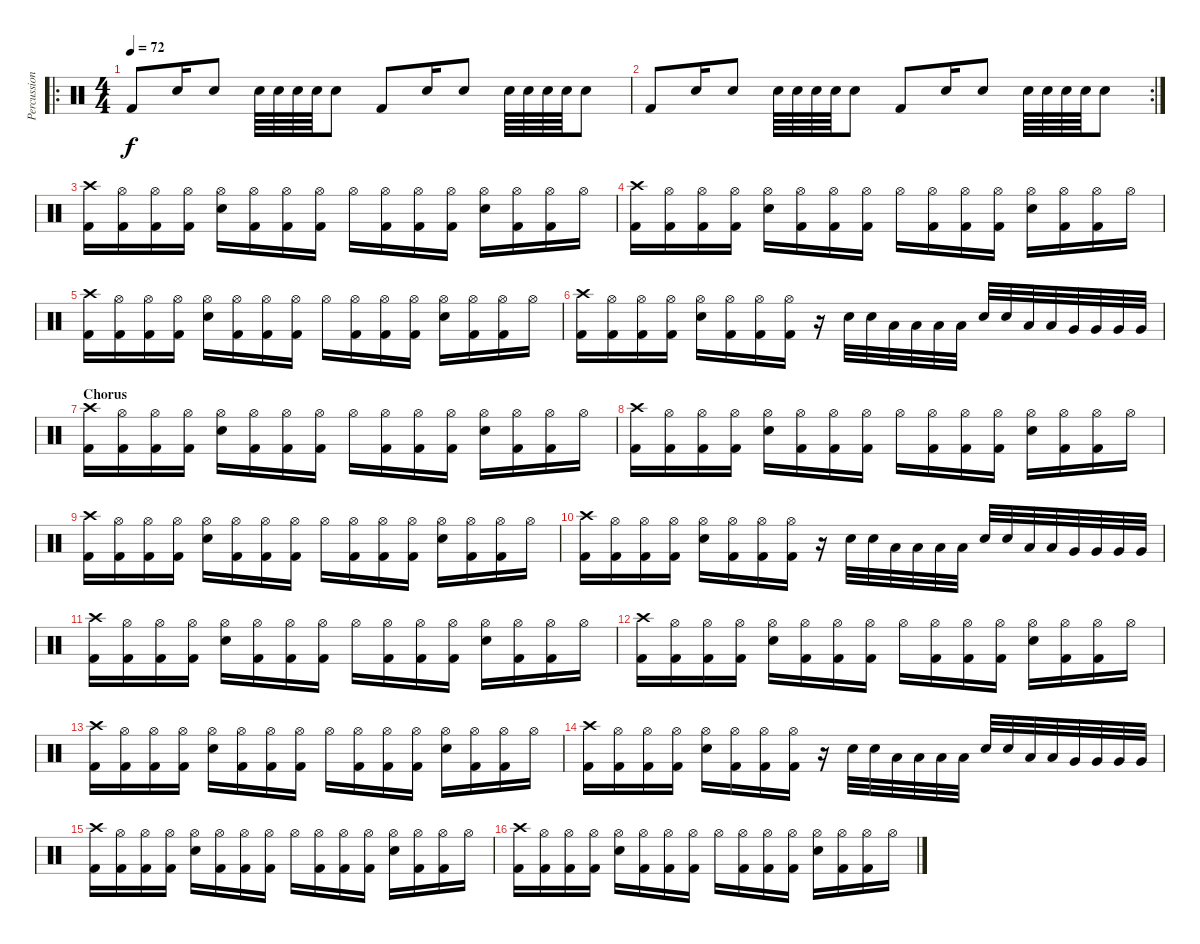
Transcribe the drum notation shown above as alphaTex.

\track ("Percussion" "Percussion") {instrument percussion}
\staff {score}
\articulation defaults
\ro
\ts (4 4)
\tempo 72
\clef neutral
\ks c "Kick (hit) 2".8{dy f} "Electric Snare (hit)".16 "Electric Snare (hit)".8 "Electric Snare (hit)".64 "Electric Snare (hit)".64 "Electric Snare (hit)".64 "Electric Snare (hit)".64 "Electric Snare (hit)".8 "Kick (hit) 2".8 "Electric Snare (hit)".16 "Electric Snare (hit)".8 "Electric Snare (hit)".64 "Electric Snare (hit)".64 "Electric Snare (hit)".64 "Electric Snare (hit)".64 "Electric Snare (hit)".8
|
\rc 2 "Kick (hit) 2".8 "Electric Snare (hit)".16 "Electric Snare (hit)".8 "Electric Snare (hit)".64 "Electric Snare (hit)".64 "Electric Snare (hit)".64 "Electric Snare (hit)".64 "Electric Snare (hit)".8 "Kick (hit) 2".8 "Electric Snare (hit)".16 "Electric Snare (hit)".8 "Electric Snare (hit)".64 "Electric Snare (hit)".64 "Electric Snare (hit)".64 "Electric Snare (hit)".64 "Electric Snare (hit)".8
|
("Crash high (hit)" "Kick (hit) 2").16 ("Hi-Hat (open)" "Kick (hit) 2").16 ("Hi-Hat (open)" "Kick (hit) 2").16 ("Hi-Hat (open)" "Kick (hit) 2").16 ("Hi-Hat (open)" "Electric Snare (hit)").16 ("Hi-Hat (open)" "Kick (hit) 2").16 ("Hi-Hat (open)" "Kick (hit) 2").16 ("Hi-Hat (open)" "Kick (hit) 2").16 "Hi-Hat (open)".16 ("Hi-Hat (open)" "Kick (hit) 2").16 ("Hi-Hat (open)" "Kick (hit) 2").16 ("Hi-Hat (open)" "Kick (hit) 2").16 ("Hi-Hat (open)" "Electric Snare (hit)").16 ("Hi-Hat (open)" "Kick (hit) 2").16 ("Hi-Hat (open)" "Kick (hit) 2").16 "Hi-Hat (open)".16 |
("Crash high (hit)" "Kick (hit) 2").16 ("Hi-Hat (open)" "Kick (hit) 2").16 ("Hi-Hat (open)" "Kick (hit) 2").16 ("Hi-Hat (open)" "Kick (hit) 2").16 ("Hi-Hat (open)" "Electric Snare (hit)").16 ("Hi-Hat (open)" "Kick (hit) 2").16 ("Hi-Hat (open)" "Kick (hit) 2").16 ("Hi-Hat (open)" "Kick (hit) 2").16 "Hi-Hat (open)".16 ("Hi-Hat (open)" "Kick (hit) 2").16 ("Hi-Hat (open)" "Kick (hit) 2").16 ("Hi-Hat (open)" "Kick (hit) 2").16 ("Hi-Hat (open)" "Electric Snare (hit)").16 ("Hi-Hat (open)" "Kick (hit) 2").16 ("Hi-Hat (open)" "Kick (hit) 2").16 "Hi-Hat (open)".16 |
("Crash high (hit)" "Kick (hit) 2").16 ("Hi-Hat (open)" "Kick (hit) 2").16 ("Hi-Hat (open)" "Kick (hit) 2").16 ("Hi-Hat (open)" "Kick (hit) 2").16 ("Hi-Hat (open)" "Electric Snare (hit)").16 ("Hi-Hat (open)" "Kick (hit) 2").16 ("Hi-Hat (open)" "Kick (hit) 2").16 ("Hi-Hat (open)" "Kick (hit) 2").16 "Hi-Hat (open)".16 ("Hi-Hat (open)" "Kick (hit) 2").16 ("Hi-Hat (open)" "Kick (hit) 2").16 ("Hi-Hat (open)" "Kick (hit) 2").16 ("Hi-Hat (open)" "Electric Snare (hit)").16 ("Hi-Hat (open)" "Kick (hit) 2").16 ("Hi-Hat (open)" "Kick (hit) 2").16 "Hi-Hat (open)".16 |
("Crash high (hit)" "Kick (hit) 2").16 ("Hi-Hat (open)" "Kick (hit) 2").16 ("Hi-Hat (open)" "Kick (hit) 2").16 ("Hi-Hat (open)" "Kick (hit) 2").16 ("Hi-Hat (open)" "Electric Snare (hit)").16 ("Hi-Hat (open)" "Kick (hit) 2").16 ("Hi-Hat (open)" "Kick (hit) 2").16 ("Hi-Hat (open)" "Kick (hit) 2").16 r.16 "Electric Snare (hit)".32 "Electric Snare (hit)".32 "Low Tom (hit)".32 "Low Tom (hit)".32 "Low Tom (hit)".32 "Low Tom (hit)".32 "Electric Snare (hit)".32 "Electric Snare (hit)".32 "Low Tom (hit)".32 "Low Tom (hit)".32 "Very Low Tom (hit)".32 "Very Low Tom (hit)".32 "Very Low Tom (hit)".32 "Very Low Tom (hit)".32 |
\section ("" "Chorus")
("Crash high (hit)" "Kick (hit) 2").16 ("Hi-Hat (open)" "Kick (hit) 2").16 ("Hi-Hat (open)" "Kick (hit) 2").16 ("Hi-Hat (open)" "Kick (hit) 2").16 ("Hi-Hat (open)" "Electric Snare (hit)").16 ("Hi-Hat (open)" "Kick (hit) 2").16 ("Hi-Hat (open)" "Kick (hit) 2").16 ("Hi-Hat (open)" "Kick (hit) 2").16 "Hi-Hat (open)".16 ("Hi-Hat (open)" "Kick (hit) 2").16 ("Hi-Hat (open)" "Kick (hit) 2").16 ("Hi-Hat (open)" "Kick (hit) 2").16 ("Hi-Hat (open)" "Electric Snare (hit)").16 ("Hi-Hat (open)" "Kick (hit) 2").16 ("Hi-Hat (open)" "Kick (hit) 2").16 "Hi-Hat (open)".16 |
("Crash high (hit)" "Kick (hit) 2").16 ("Hi-Hat (open)" "Kick (hit) 2").16 ("Hi-Hat (open)" "Kick (hit) 2").16 ("Hi-Hat (open)" "Kick (hit) 2").16 ("Hi-Hat (open)" "Electric Snare (hit)").16 ("Hi-Hat (open)" "Kick (hit) 2").16 ("Hi-Hat (open)" "Kick (hit) 2").16 ("Hi-Hat (open)" "Kick (hit) 2").16 "Hi-Hat (open)".16 ("Hi-Hat (open)" "Kick (hit) 2").16 ("Hi-Hat (open)" "Kick (hit) 2").16 ("Hi-Hat (open)" "Kick (hit) 2").16 ("Hi-Hat (open)" "Electric Snare (hit)").16 ("Hi-Hat (open)" "Kick (hit) 2").16 ("Hi-Hat (open)" "Kick (hit) 2").16 "Hi-Hat (open)".16 |
("Crash high (hit)" "Kick (hit) 2").16 ("Hi-Hat (open)" "Kick (hit) 2").16 ("Hi-Hat (open)" "Kick (hit) 2").16 ("Hi-Hat (open)" "Kick (hit) 2").16 ("Hi-Hat (open)" "Electric Snare (hit)").16 ("Hi-Hat (open)" "Kick (hit) 2").16 ("Hi-Hat (open)" "Kick (hit) 2").16 ("Hi-Hat (open)" "Kick (hit) 2").16 "Hi-Hat (open)".16 ("Hi-Hat (open)" "Kick (hit) 2").16 ("Hi-Hat (open)" "Kick (hit) 2").16 ("Hi-Hat (open)" "Kick (hit) 2").16 ("Hi-Hat (open)" "Electric Snare (hit)").16 ("Hi-Hat (open)" "Kick (hit) 2").16 ("Hi-Hat (open)" "Kick (hit) 2").16 "Hi-Hat (open)".16 |
("Crash high (hit)" "Kick (hit) 2").16 ("Hi-Hat (open)" "Kick (hit) 2").16 ("Hi-Hat (open)" "Kick (hit) 2").16 ("Hi-Hat (open)" "Kick (hit) 2").16 ("Hi-Hat (open)" "Electric Snare (hit)").16 ("Hi-Hat (open)" "Kick (hit) 2").16 ("Hi-Hat (open)" "Kick (hit) 2").16 ("Hi-Hat (open)" "Kick (hit) 2").16 r.16 "Electric Snare (hit)".32 "Electric Snare (hit)".32 "Low Tom (hit)".32 "Low Tom (hit)".32 "Low Tom (hit)".32 "Low Tom (hit)".32 "Electric Snare (hit)".32 "Electric Snare (hit)".32 "Low Tom (hit)".32 "Low Tom (hit)".32 "Very Low Tom (hit)".32 "Very Low Tom (hit)".32 "Very Low Tom (hit)".32 "Very Low Tom (hit)".32 |
("Crash high (hit)" "Kick (hit) 2").16 ("Hi-Hat (open)" "Kick (hit) 2").16 ("Hi-Hat (open)" "Kick (hit) 2").16 ("Hi-Hat (open)" "Kick (hit) 2").16 ("Hi-Hat (open)" "Electric Snare (hit)").16 ("Hi-Hat (open)" "Kick (hit) 2").16 ("Hi-Hat (open)" "Kick (hit) 2").16 ("Hi-Hat (open)" "Kick (hit) 2").16 "Hi-Hat (open)".16 ("Hi-Hat (open)" "Kick (hit) 2").16 ("Hi-Hat (open)" "Kick (hit) 2").16 ("Hi-Hat (open)" "Kick (hit) 2").16 ("Hi-Hat (open)" "Electric Snare (hit)").16 ("Hi-Hat (open)" "Kick (hit) 2").16 ("Hi-Hat (open)" "Kick (hit) 2").16 "Hi-Hat (open)".16 |
("Crash high (hit)" "Kick (hit) 2").16 ("Hi-Hat (open)" "Kick (hit) 2").16 ("Hi-Hat (open)" "Kick (hit) 2").16 ("Hi-Hat (open)" "Kick (hit) 2").16 ("Hi-Hat (open)" "Electric Snare (hit)").16 ("Hi-Hat (open)" "Kick (hit) 2").16 ("Hi-Hat (open)" "Kick (hit) 2").16 ("Hi-Hat (open)" "Kick (hit) 2").16 "Hi-Hat (open)".16 ("Hi-Hat (open)" "Kick (hit) 2").16 ("Hi-Hat (open)" "Kick (hit) 2").16 ("Hi-Hat (open)" "Kick (hit) 2").16 ("Hi-Hat (open)" "Electric Snare (hit)").16 ("Hi-Hat (open)" "Kick (hit) 2").16 ("Hi-Hat (open)" "Kick (hit) 2").16 "Hi-Hat (open)".16 |
("Crash high (hit)" "Kick (hit) 2").16 ("Hi-Hat (open)" "Kick (hit) 2").16 ("Hi-Hat (open)" "Kick (hit) 2").16 ("Hi-Hat (open)" "Kick (hit) 2").16 ("Hi-Hat (open)" "Electric Snare (hit)").16 ("Hi-Hat (open)" "Kick (hit) 2").16 ("Hi-Hat (open)" "Kick (hit) 2").16 ("Hi-Hat (open)" "Kick (hit) 2").16 "Hi-Hat (open)".16 ("Hi-Hat (open)" "Kick (hit) 2").16 ("Hi-Hat (open)" "Kick (hit) 2").16 ("Hi-Hat (open)" "Kick (hit) 2").16 ("Hi-Hat (open)" "Electric Snare (hit)").16 ("Hi-Hat (open)" "Kick (hit) 2").16 ("Hi-Hat (open)" "Kick (hit) 2").16 "Hi-Hat (open)".16 |
("Crash high (hit)" "Kick (hit) 2").16 ("Hi-Hat (open)" "Kick (hit) 2").16 ("Hi-Hat (open)" "Kick (hit) 2").16 ("Hi-Hat (open)" "Kick (hit) 2").16 ("Hi-Hat (open)" "Electric Snare (hit)").16 ("Hi-Hat (open)" "Kick (hit) 2").16 ("Hi-Hat (open)" "Kick (hit) 2").16 ("Hi-Hat (open)" "Kick (hit) 2").16 r.16 "Electric Snare (hit)".32 "Electric Snare (hit)".32 "Low Tom (hit)".32 "Low Tom (hit)".32 "Low Tom (hit)".32 "Low Tom (hit)".32 "Electric Snare (hit)".32 "Electric Snare (hit)".32 "Low Tom (hit)".32 "Low Tom (hit)".32 "Very Low Tom (hit)".32 "Very Low Tom (hit)".32 "Very Low Tom (hit)".32 "Very Low Tom (hit)".32 |
("Crash high (hit)" "Kick (hit) 2").16 ("Hi-Hat (open)" "Kick (hit) 2").16 ("Hi-Hat (open)" "Kick (hit) 2").16 ("Hi-Hat (open)" "Kick (hit) 2").16 ("Hi-Hat (open)" "Electric Snare (hit)").16 ("Hi-Hat (open)" "Kick (hit) 2").16 ("Hi-Hat (open)" "Kick (hit) 2").16 ("Hi-Hat (open)" "Kick (hit) 2").16 "Hi-Hat (open)".16 ("Hi-Hat (open)" "Kick (hit) 2").16 ("Hi-Hat (open)" "Kick (hit) 2").16 ("Hi-Hat (open)" "Kick (hit) 2").16 ("Hi-Hat (open)" "Electric Snare (hit)").16 ("Hi-Hat (open)" "Kick (hit) 2").16 ("Hi-Hat (open)" "Kick (hit) 2").16 "Hi-Hat (open)".16 |
("Crash high (hit)" "Kick (hit) 2").16 ("Hi-Hat (open)" "Kick (hit) 2").16 ("Hi-Hat (open)" "Kick (hit) 2").16 ("Hi-Hat (open)" "Kick (hit) 2").16 ("Hi-Hat (open)" "Electric Snare (hit)").16 ("Hi-Hat (open)" "Kick (hit) 2").16 ("Hi-Hat (open)" "Kick (hit) 2").16 ("Hi-Hat (open)" "Kick (hit) 2").16 "Hi-Hat (open)".16 ("Hi-Hat (open)" "Kick (hit) 2").16 ("Hi-Hat (open)" "Kick (hit) 2").16 ("Hi-Hat (open)" "Kick (hit) 2").16 ("Hi-Hat (open)" "Electric Snare (hit)").16 ("Hi-Hat (open)" "Kick (hit) 2").16 ("Hi-Hat (open)" "Kick (hit) 2").16 "Hi-Hat (open)".16
